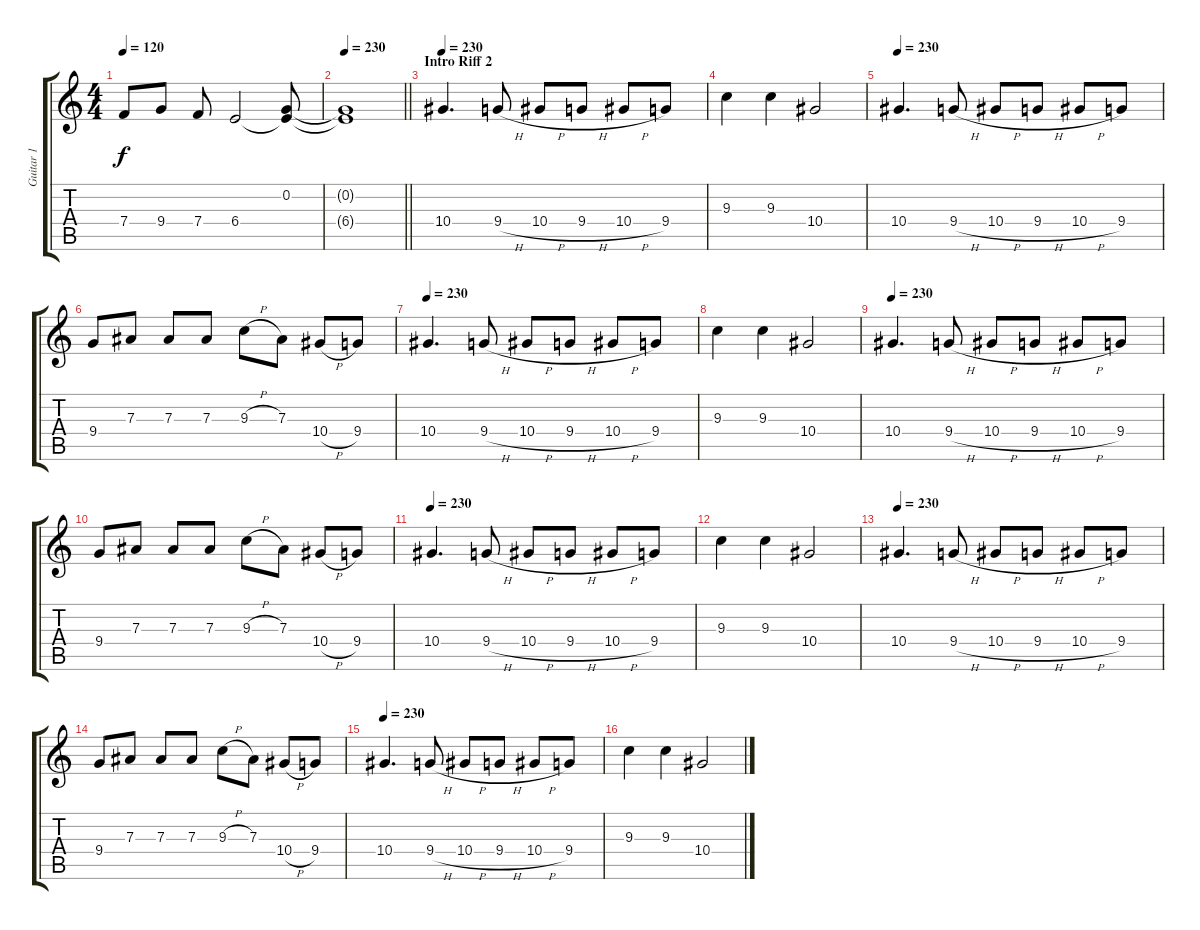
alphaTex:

\track ("Guitar 1" "Guitar 1") {instrument distortionguitar}
\staff {score tabs}
\tuning (C4 G3 Eb3 Bb2 F2 C2) {hide}
\ts (4 4)
\tempo 120
\clef g2
\ks c
7.4.8{dy f} 9.4.8 7.4.8 6.4.2 (0.2 6.4{t}).8 |
\tempo 230
\barLineRight lightlight
(0.2{t} 6.4{t}).1 |
\section ("" "Intro Riff 2")
\tempo 230
10.4.4{d} 9.4{h}.8 10.4{h}.8 9.4{h}.8 10.4{h}.8 9.4.8 |
9.3.4 9.3.4 10.4.2 |
\tempo 230
10.4.4{d} 9.4{h}.8 10.4{h}.8 9.4{h}.8 10.4{h}.8 9.4.8 |
9.4.8 7.3.8 7.3.8 7.3.8 9.3{h}.8 7.3.8 10.4{h}.8 9.4.8 |
\tempo 230
10.4.4{d} 9.4{h}.8 10.4{h}.8 9.4{h}.8 10.4{h}.8 9.4.8 |
9.3.4 9.3.4 10.4.2 |
\tempo 230
10.4.4{d} 9.4{h}.8 10.4{h}.8 9.4{h}.8 10.4{h}.8 9.4.8 |
9.4.8 7.3.8 7.3.8 7.3.8 9.3{h}.8 7.3.8 10.4{h}.8 9.4.8 |
\tempo 230
10.4.4{d} 9.4{h}.8 10.4{h}.8 9.4{h}.8 10.4{h}.8 9.4.8 |
9.3.4 9.3.4 10.4.2 |
\tempo 230
10.4.4{d} 9.4{h}.8 10.4{h}.8 9.4{h}.8 10.4{h}.8 9.4.8 |
9.4.8 7.3.8 7.3.8 7.3.8 9.3{h}.8 7.3.8 10.4{h}.8 9.4.8 |
\tempo 230
10.4.4{d} 9.4{h}.8 10.4{h}.8 9.4{h}.8 10.4{h}.8 9.4.8 |
9.3.4 9.3.4 10.4.2
